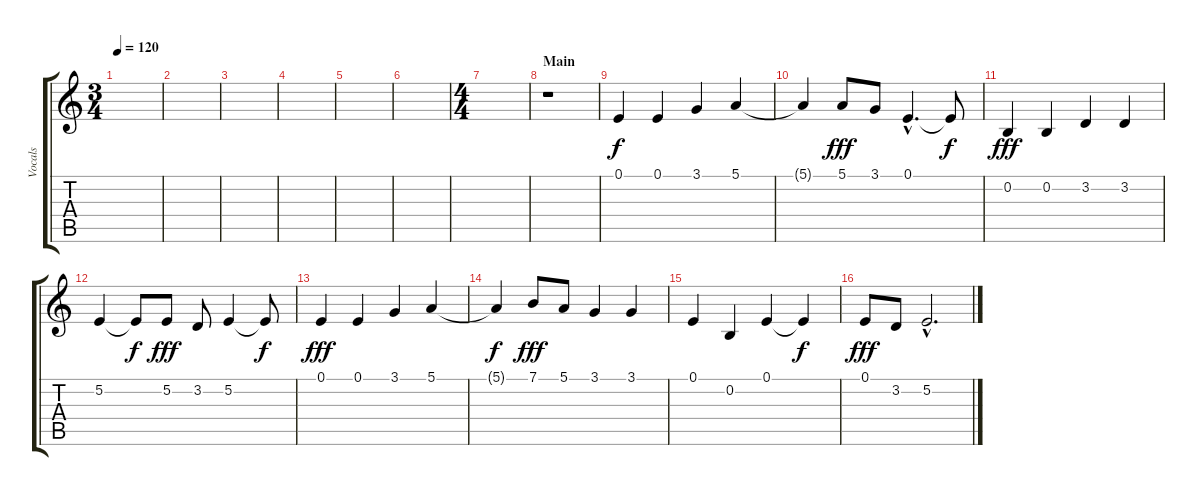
\track ("Vocals" "Vocals") {instrument lead6voice}
\staff {score tabs}
\tuning (E4 B3 G3 D3 A2 E2) {hide}
\ts (3 4)
\tempo 120
\clef g2
\ks c
|
|
|
|
|
|
\ts (4 4)
|
\section ("" "Main")
r.1 |
0.1.4 0.1.4 3.1.4 5.1.4 |
5.1{t}.4{dy f} 5.1.8{dy fff} 3.1.8 0.1{hac}.4{d} 0.1{t}.8{dy f} |
0.2.4{dy fff} 0.2.4 3.2.4 3.2.4 |
5.2.4 5.2{t}.8{dy f} 5.2.8{dy fff} 3.2.8 5.2.4 5.2{t}.8{dy f} |
0.1.4{dy fff} 0.1.4 3.1.4 5.1.4 |
5.1{t}.4{dy f} 7.1.8{dy fff} 5.1.8 3.1.4 3.1.4 |
0.1.4 0.2.4 0.1.4 0.1{t}.4{dy f} |
0.1.8{dy fff} 3.2.8 5.2{hac}.2{d}
